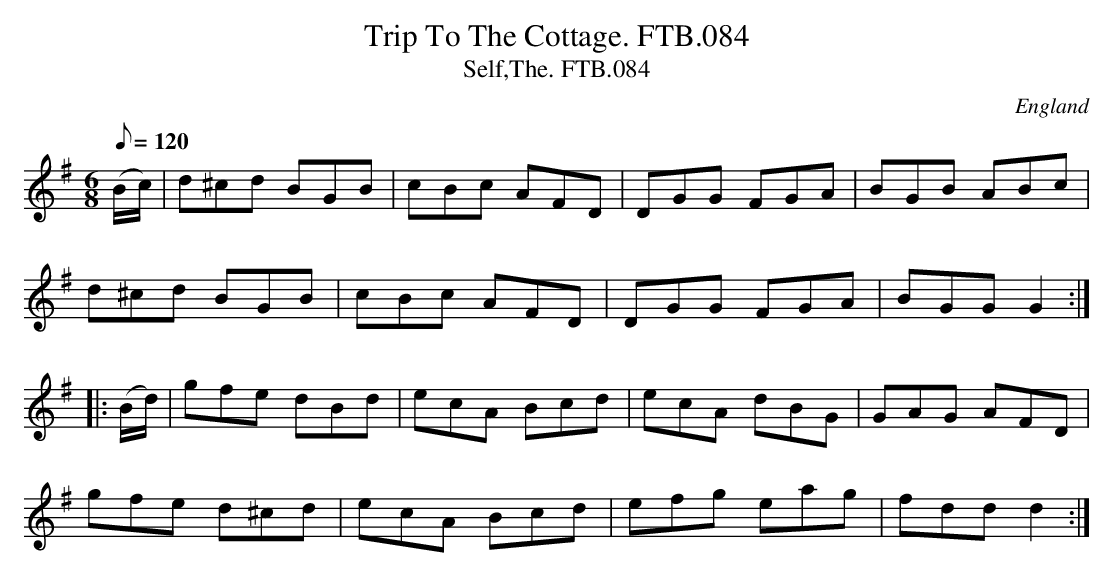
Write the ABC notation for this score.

X:1
T:Trip To The Cottage. FTB.084
T:Self,The. FTB.084
M:6/8
L:1/8
Q:120
O:England
K:G
(B/c/)|d^cd BGB|cBc AFD|DGG FGA|BGB ABc|
d^cd BGB|cBc AFD|DGG FGA|BGGG2:|
|:(B/d/)|gfe dBd|ecA Bcd|ecA dBG|GAG AFD|
gfe d^cd|ecA Bcd|efg eag|fddd2:|
